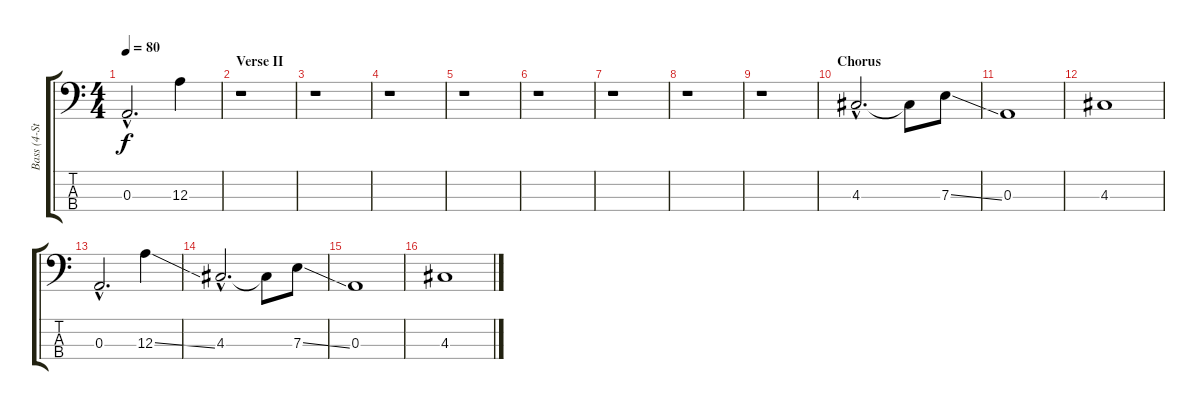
\track ("Bass (4-String Fretless)" "Bass (4-St") {instrument fretlessbass}
\staff {score tabs}
\tuning (G2 D2 A1 E1) {hide}
\ts (4 4)
\tempo 80
\clef f4
\ks c
0.3{hac}.2{d dy f} 12.3.4 |
\section ("" "Verse II")
r.1 |
r.1 |
r.1 |
r.1 |
r.1 |
r.1 |
r.1 |
r.1 |
\section ("" "Chorus")
4.3{hac}.2{d} 4.3{t}.8 7.3{ss}.8 |
0.3.1 |
4.3.1 |
0.3{hac}.2{d} 12.3{ss}.4 |
4.3{hac}.2{d} 4.3{t}.8 7.3{ss}.8 |
0.3.1 |
4.3.1
